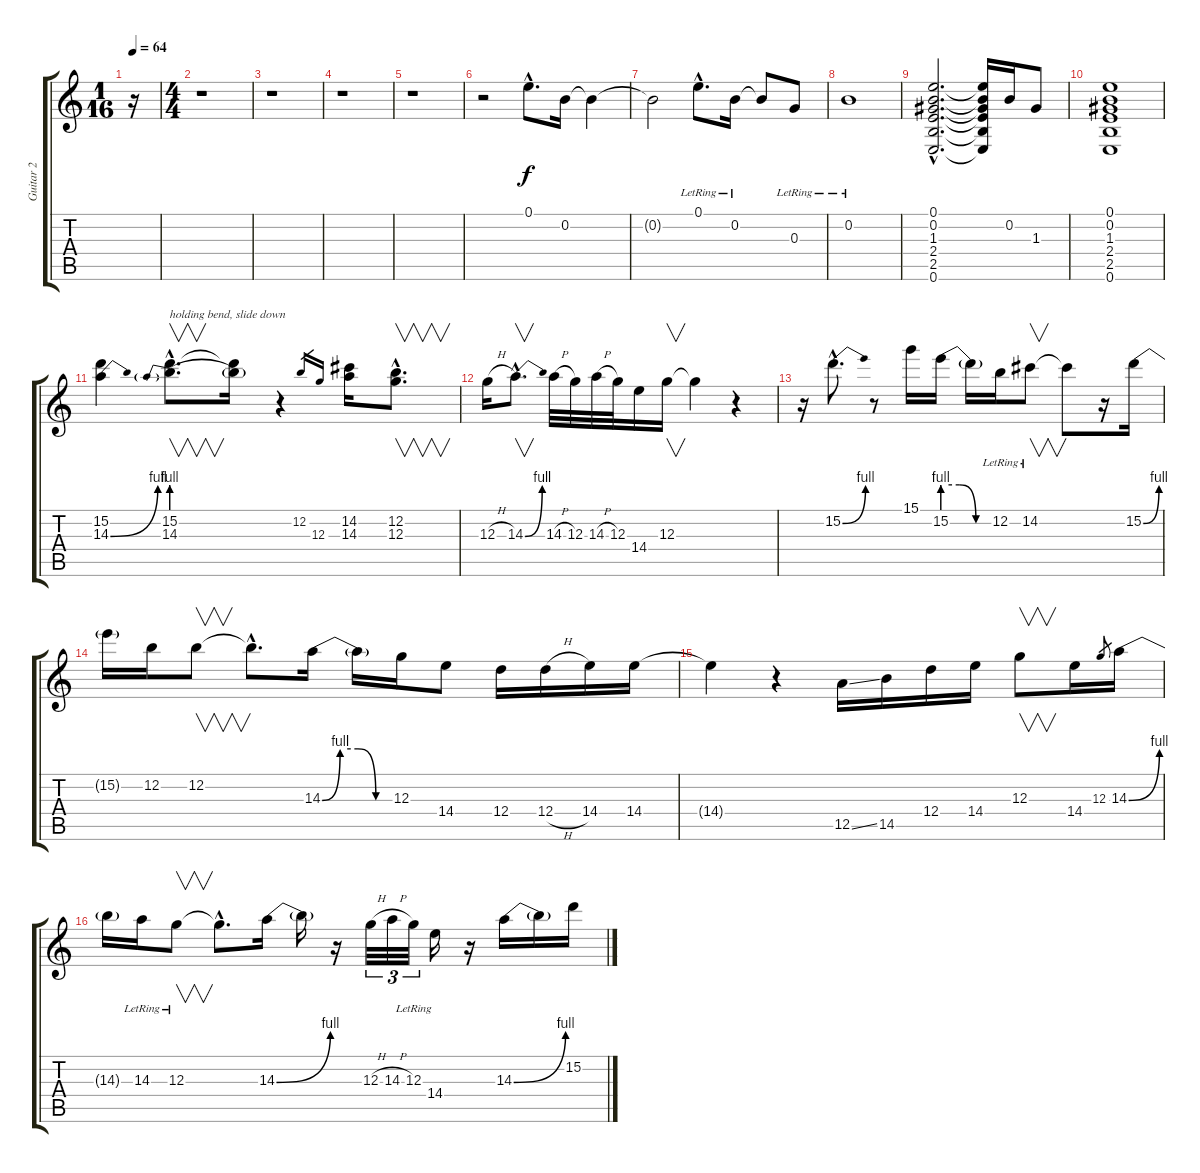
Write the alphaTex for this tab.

\track ("Guitar 2" "Guitar 2") {instrument electricguitarclean}
\staff {score tabs}
\tuning (E4 B3 G3 D3 A2 E2) {hide}
\ts (1 16)
\tempo 64
\clef g2
\ks c
r.16{dy f instrument electricguitarclean} |
\ts (4 4)
r.1 |
r.1 |
r.1 |
r.1 |
r.2 0.1{hac}.8{d} 0.2.16 0.2{t}.4 |
0.2{t}.2 0.1{hac lr}.8{d} 0.2{lr}.16 0.2{t}.8 0.3{lr}.8 |
0.2{lr}.1 |
(0.1{hac} 0.2{hac} 1.3{hac} 2.4{hac} 2.5{hac} 0.6{hac}).2{d} (0.1{t} 0.2{t} 1.3{t} 2.4{t} 2.5{t} 0.6{t}).16 0.2.16 1.3.8 |
(0.1 0.2 1.3 2.4 2.5 0.6).1 |
(15.2 14.3{be (bend 0 0 60 4)}).4 (15.2{hac} 14.3{be (prebend 0 4 60 4) hac}).8{v d txt "holding bend, slide down"} (15.2{t} 14.3{t}).16 r.4 12.2.16{gr} 12.3.16{gr} (14.2 14.3).16 (12.2{hac} 12.3{hac}).8{v d} |
12.3{h}.16 14.3{be (bend 0 0 60 4) hac}.8{v d} 14.3{h}.32 12.3.32 14.3{h}.32 12.3.32 14.4.16 12.3.16{v} 12.3{t}.4 r.4 |
r.16 15.2{be (bend 0 0 60 4) hac}.8{d} r.8 15.1.16 15.2{be (custom 0 4 20 4 40 0 60 0)}.16 15.2{t}.16 12.2{lr}.16 14.2{lr}.8{v} 14.2{t}.8 r.16 15.2{be (bend 0 0 60 4)}.16 |
15.2{t}.16 12.2.16 12.2.8{v} 12.2{hac t}.8{d} 14.3{be (custom 0 0 15 4 30 4 45 0 60 0)}.16 14.3{t}.16 12.3.16 14.4.8 12.4.16 12.4{h}.16 14.4.16 14.4.16 |
14.4{t}.4 r.4 12.5{ss}.16 14.5.16 12.4.16 14.4.16 12.3.8{v} 14.4.16 12.3.8{gr} 14.3{be (bend 0 0 60 4)}.16 |
14.3{t}.16 14.3{lr}.16 12.3{lr}.8{v} 12.3{hac t}.8{d} 14.3{be (bend 0 0 60 4)}.16 14.3{t}.16 r.16 12.3{h}.32{tu (3 2)} 14.3{h}.32{tu (3 2)} 12.3{lr}.32{tu (3 2)} 14.4.16 r.16 14.3{be (bend 0 0 60 4)}.16 14.3{t}.16 15.2.16
